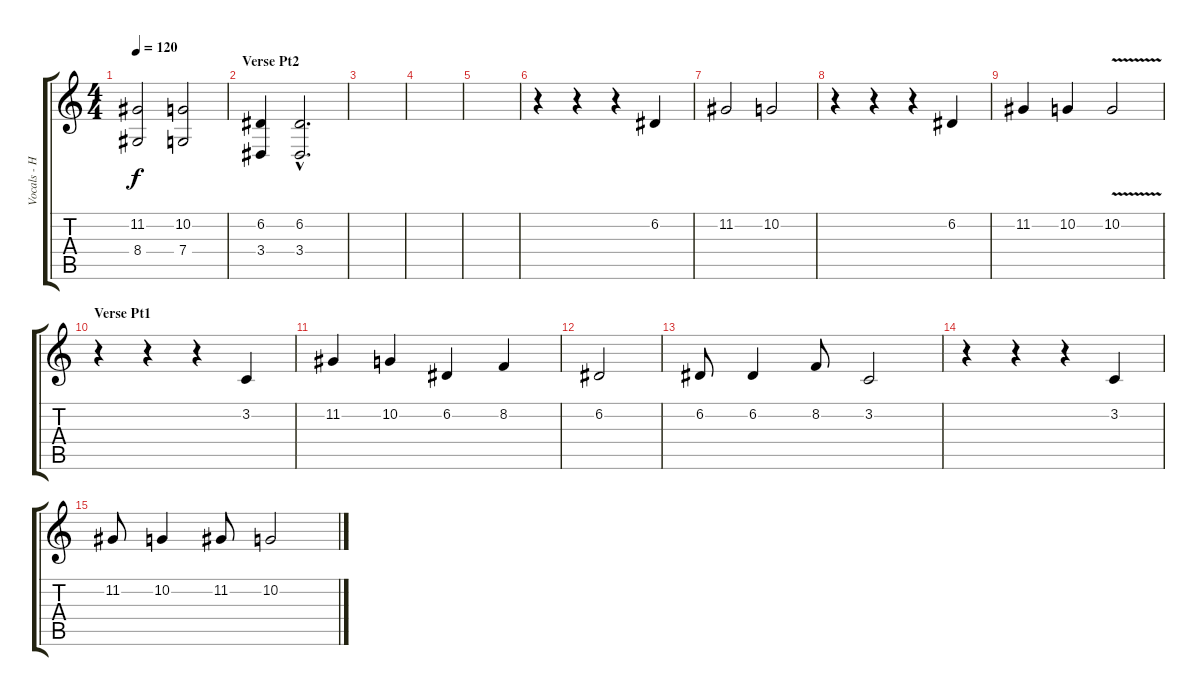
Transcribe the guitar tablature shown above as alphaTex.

\track ("Vocals - Howard" "Vocals - H") {instrument cello}
\staff {score tabs}
\tuning (D4 A3 F3 C3 G2 C2) {hide}
\ts (4 4)
\tempo 120
\clef g2
\ks c
(11.2 8.4).2{dy f} (10.2 7.4).2 |
\section ("" "Verse Pt2")
(6.2 3.4).4 (6.2{hac} 3.4{hac}).2{d} |
|
|
|
r.4 r.4 r.4 6.2.4 |
11.2.2 10.2.2 |
r.4 r.4 r.4 6.2.4 |
11.2.4 10.2.4 10.2{v}.2 |
\section ("" "Verse Pt1")
r.4 r.4 r.4 3.2.4 |
11.2.4 10.2.4 6.2.4 8.2.4 |
6.2.2 |
6.2.8 6.2.4 8.2.8 3.2.2 |
r.4 r.4 r.4 3.2.4 |
11.2.8 10.2.4 11.2.8 10.2.2
